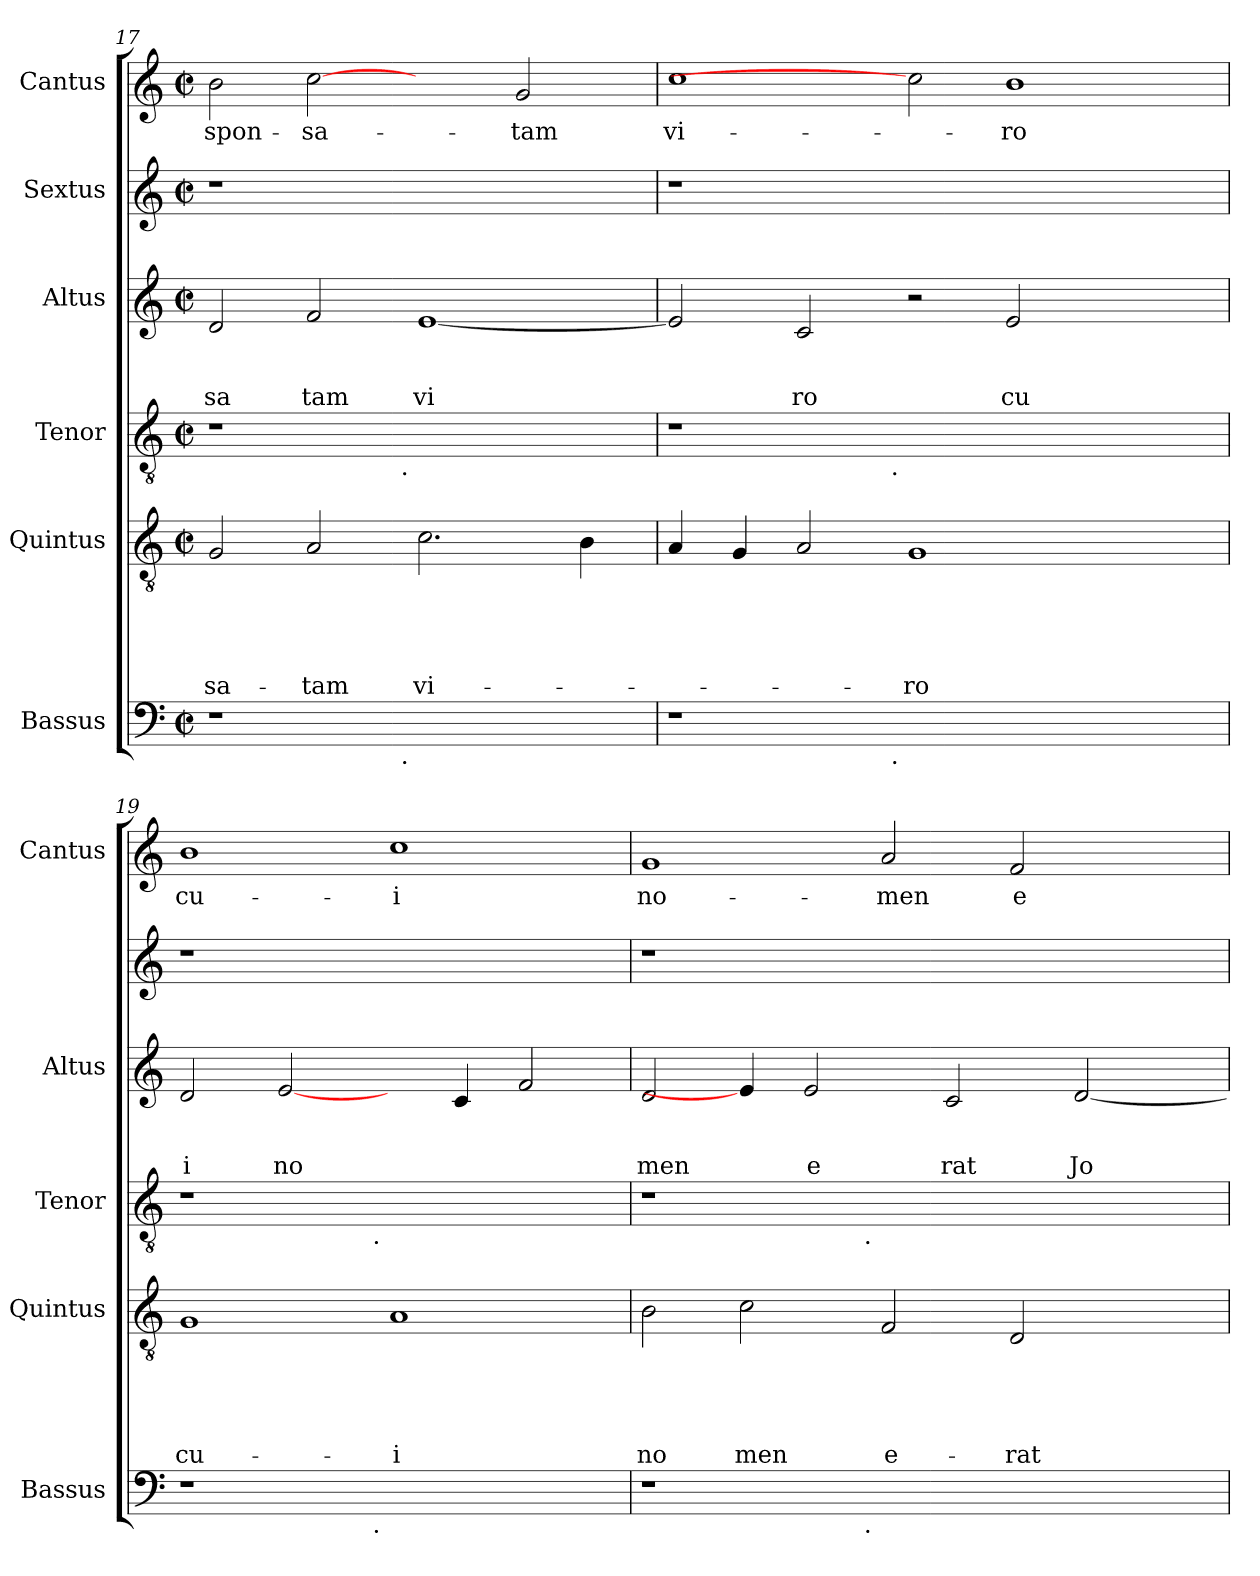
**kern	**kern	**text	**text	**text	**text	**text	**kern	**kern	**text	**text	**text	**kern	**kern	**text
*part6	*part5	*part5	*part5	*part5	*part5	*part5	*part4	*part3	*part3	*part3	*part3	*part2	*part1	*part1
*staff6	*staff5	*staff5	*staff5	*staff5	*staff5	*staff5	*staff4	*staff3	*staff3	*staff3	*staff3	*staff2	*staff1	*staff1
*I"Bassus	*I"Quintus	*	*	*	*	*	*I"Tenor	*I"Altus	*	*	*	*I"Sextus	*I"Cantus	*
*I'Bassus	*I'Quintus	*	*	*	*	*	*I'Tenor	*I'Altus	*	*	*	*	*I'Cantus	*
*clefF4	*clefGv2	*	*	*	*	*	*clefGv2	*clefG2	*	*	*	*clefG2	*clefG2	*
*k[]	*k[]	*	*	*	*	*	*k[]	*k[]	*	*	*	*k[]	*k[]	*
*C:	*C:	*	*	*	*	*	*C:	*C:	*	*	*	*C:	*C:	*
*M2/2	*M2/2	*	*	*	*	*	*M2/2	*M2/2	*	*	*	*M2/2	*M2/2	*
*met(c|)	*met(c|)	*	*	*	*	*	*met(c|)	*met(c|)	*	*	*	*met(c|)	*met(c|)	*
=17	=17	=17	=17	=17	=17	=17	=17	=17	=17	=17	=17	=17	=17	=17
!	!	!	!	!	!	!LO:LY:b	!	!	!	!	!LO:LY:b	!	!	!LO:LY:b
*^	*	*	*	*	*	*	*^	*	*	*	*	*	*	*
1r	2ryy	2G/	.	.	.	.	-sa-	1r	2ryy	2d/	.	.	sa	1r	2b\	-spon-
!	!	!	!	!	!	!	!LO:LY:b	!	!	!	!	!	!LO:LY:b	!	!	!LO:LY:b
.	4...ryy	2A/	.	.	.	.	-tam	.	4...ryy	2f/	.	.	tam	.	[2cc	-sa-
!	!	!	!	!	!	!	!	!	!LO:TX:b:t=.	!	!	!	!	!	!	!
!	!LO:TX:b:t=.	!	!	!	!	!	!	!	!	!	!	!	!	!	!	!
.	1ryy	.	.	.	.	.	.	.	1ryy	.	.	.	.	.	.	.
!	!	!	!	!	!	!	!LO:LY:b	!	!	!	!	!	!LO:LY:b	!	!	!
1ryy	.	2.c\	.	.	.	.	vi-	1ryy	.	[<1e	.	.	vi	1ryy	2ryy	.
!	!	!	!	!	!	!	!	!	!	!	!	!	!	!	!	!LO:LY:b
.	.	.	.	.	.	.	.	.	.	.	.	.	.	.	2g/	-tam
.	.	4B\	.	.	.	.	.	.	.	.	.	.	.	.	.	.
.	32ryy	.	.	.	.	.	.	.	32ryy	.	.	.	.	.	.	.
=18	=18	=18	=18	=18	=18	=18	=18	=18	=18	=18	=18	=18	=18	=18	=18	=18
!	!	!	!	!	!	!	!	!	!	!	!	!	!	!	!	!LO:LY:b
1r	2ryy	4A/	.	.	.	.	.	1r	2ryy	2e/]	.	.	.	1r	1cc	vi-
.	.	4G/	.	.	.	.	.	.	.	.	.	.	.	.	.	.
!	!	!	!	!	!	!	!	!	!	!	!	!	!LO:LY:b	!	!	!
.	4...ryy	2A/	.	.	.	.	.	.	4...ryy	2c/	.	.	ro	.	.	.
!	!	!	!	!	!	!	!	!	!LO:TX:b:t=.	!	!	!	!	!	!	!
!	!LO:TX:b:t=.	!	!	!	!	!	!	!	!	!	!	!	!	!	!	!
.	1ryy	.	.	.	.	.	.	.	1ryy	.	.	.	.	.	.	.
!	!	!	!	!	!	!	!LO:LY:b	!	!	!	!	!	!	!	!	!
1.ryy	.	1G	.	.	.	.	-ro	1.ryy	.	2r	.	.	.	1.ryy	2cc]	.
!	!	!	!	!	!	!	!	!	!	!	!	!	!LO:LY:b	!	!	!LO:LY:b
.	.	.	.	.	.	.	.	.	.	2e/	.	.	cu	.	1b	-ro
.	2ryy	.	.	.	.	.	.	.	2ryy	.	.	.	.	.	.	.
.	.	2ryy	.	.	.	.	.	.	.	2ryy	.	.	.	.	.	.
.	32ryy	.	.	.	.	.	.	.	32ryy	.	.	.	.	.	.	.
=19	=19	=19	=19	=19	=19	=19	=19	=19	=19	=19	=19	=19	=19	=19	=19	=19
!	!	!	!	!	!	!	!LO:LY:b	!	!	!	!	!	!LO:LY:b	!	!	!LO:LY:b
1r	2ryy	1G	.	.	.	.	cu-	1r	2ryy	2d/	.	.	i	1r	1b	cu-
!	!	!	!	!	!	!	!	!	!	!	!	!	!LO:LY:b	!	!	!
.	4...ryy	.	.	.	.	.	.	.	4...ryy	[2e/	.	.	no	.	.	.
!	!	!	!	!	!	!	!	!	!LO:TX:b:t=.	!	!	!	!	!	!	!
!	!LO:TX:b:t=.	!	!	!	!	!	!	!	!	!	!	!	!	!	!	!
.	1ryy	.	.	.	.	.	.	.	1ryy	.	.	.	.	.	.	.
!	!	!	!	!	!	!	!LO:LY:b	!	!	!	!	!	!	!	!	!LO:LY:b
1ryy	.	1A	.	.	.	.	-i	1ryy	.	4ryy	.	.	.	1ryy	1cc	-i
.	.	.	.	.	.	.	.	.	.	4c/	.	.	.	.	.	.
.	.	.	.	.	.	.	.	.	.	2f/	.	.	.	.	.	.
.	32ryy	.	.	.	.	.	.	.	32ryy	.	.	.	.	.	.	.
=20	=20	=20	=20	=20	=20	=20	=20	=20	=20	=20	=20	=20	=20	=20	=20	=20
!	!	!	!	!	!	!	!LO:LY:b	!	!	!	!	!	!LO:LY:b	!	!	!LO:LY:b
1r	2ryy	2B\	.	.	.	.	no	1r	2ryy	2d/	.	.	men	1r	1g	no-
!	!	!	!	!	!	!	!LO:LY:b	!	!	!	!	!	!	!	!	!
.	4...ryy	2c\	.	.	.	.	men	.	4...ryy	4e/]	.	.	.	.	.	.
!	!	!	!	!	!	!	!	!	!	!	!	!	!LO:LY:b	!	!	!
.	.	.	.	.	.	.	.	.	.	2e/	.	.	e	.	.	.
!	!	!	!	!	!	!	!	!	!LO:TX:b:t=.	!	!	!	!	!	!	!
!	!LO:TX:b:t=.	!	!	!	!	!	!	!	!	!	!	!	!	!	!	!
.	1ryy	.	.	.	.	.	.	.	1ryy	.	.	.	.	.	.	.
!	!	!	!	!	!	!	!LO:LY:b	!	!	!	!	!	!	!	!	!LO:LY:b
1ryy	.	2F/	.	.	.	.	e-	1ryy	.	.	.	.	.	1ryy	2a/	-men
!	!	!	!	!	!	!	!	!	!	!	!	!	!LO:LY:b	!	!	!
.	.	.	.	.	.	.	.	.	.	2c/	.	.	rat	.	.	.
!	!	!	!	!	!	!	!LO:LY:b	!	!	!	!	!	!	!	!	!LO:LY:b
.	.	2D/	.	.	.	.	-rat	.	.	.	.	.	.	.	2f/	e-
!	!	!	!	!	!	!	!	!	!	!	!	!	!LO:LY:b	!	!	!
.	.	.	.	.	.	.	.	.	.	[>2d/	.	.	Jo	.	.	.
.	4ryy	.	.	.	.	.	.	.	4ryy	.	.	.	.	.	.	.
4ryy	.	4ryy	.	.	.	.	.	4ryy	.	.	.	.	.	4ryy	4ryy	.
.	32ryy	.	.	.	.	.	.	.	32ryy	.	.	.	.	.	.	.
*v	*v	*	*	*	*	*	*	*v	*v	*	*	*	*	*	*	*
=	=	=	=	=	=	=	=	=	=	=	=	=	=	=
*-	*-	*-	*-	*-	*-	*-	*-	*-	*-	*-	*-	*-	*-	*-
